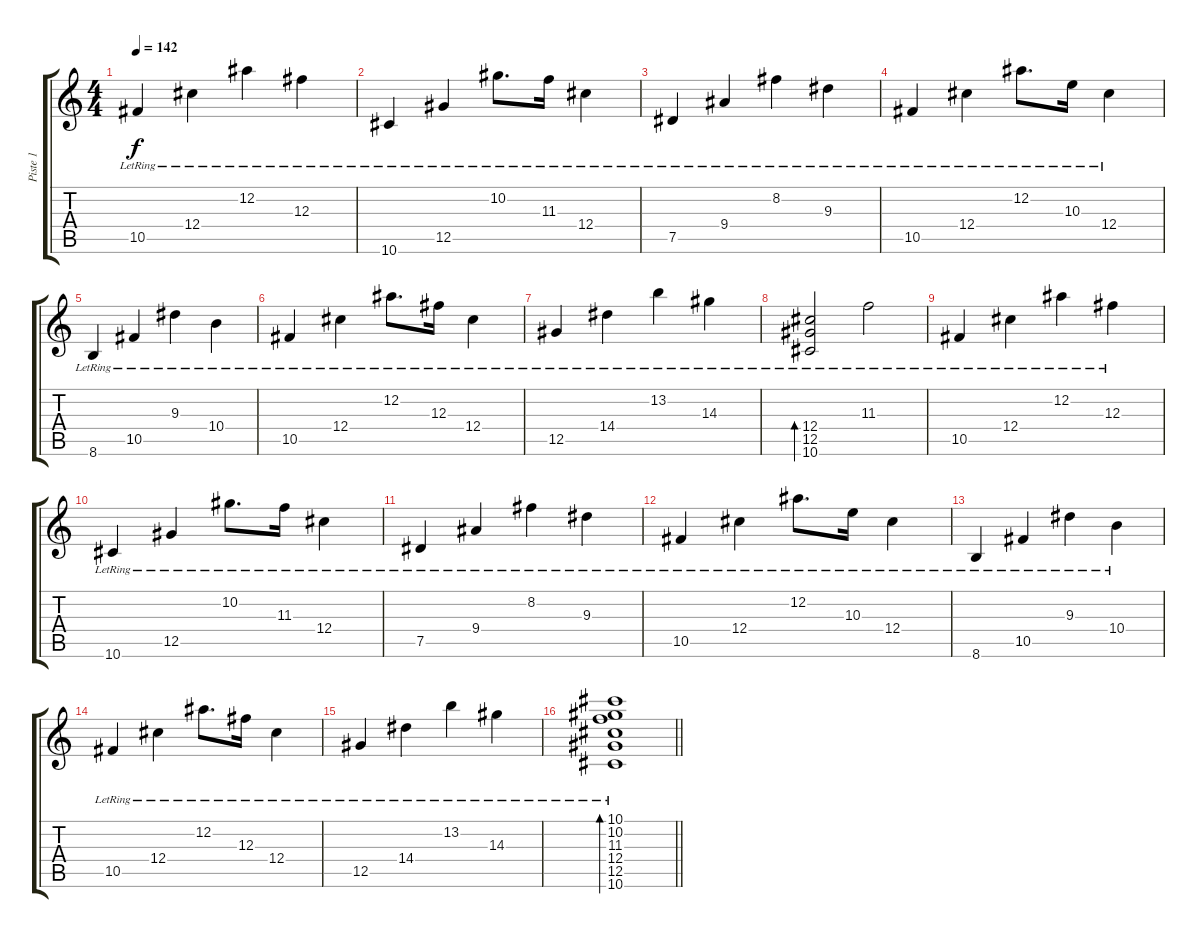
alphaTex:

\track ("Piste 1" "Piste 1") {instrument electricguitarclean}
\staff {score tabs}
\tuning (Eb4 Bb3 Gb3 Db3 Ab2 Eb2) {hide}
\ts (4 4)
\tempo 142
\clef g2
\ks c
10.5{lr}.4{dy f instrument electricguitarclean} 12.4{lr}.4 12.2{lr}.4 12.3{lr}.4 |
10.6{lr}.4 12.5{lr}.4 10.2{lr}.8{d} 11.3{lr}.16 12.4{lr}.4 |
7.5{lr}.4 9.4{lr}.4 8.2{lr}.4 9.3{lr}.4 |
10.5{lr}.4 12.4{lr}.4 12.2{lr}.8{d} 10.3{lr}.16 12.4{lr}.4 |
8.6{lr}.4 10.5{lr}.4 9.3{lr}.4 10.4{lr}.4 |
10.5{lr}.4 12.4{lr}.4 12.2{lr}.8{d} 12.3{lr}.16 12.4{lr}.4 |
12.5{lr}.4 14.4{lr}.4 13.2{lr}.4 14.3{lr}.4 |
(12.4{lr} 12.5{lr} 10.6{lr}).2{bd 240} 11.3{lr}.2 |
10.5{lr}.4 12.4{lr}.4 12.2{lr}.4 12.3{lr}.4 |
10.6{lr}.4 12.5{lr}.4 10.2{lr}.8{d} 11.3{lr}.16 12.4{lr}.4 |
7.5{lr}.4 9.4{lr}.4 8.2{lr}.4 9.3{lr}.4 |
10.5{lr}.4 12.4{lr}.4 12.2{lr}.8{d} 10.3{lr}.16 12.4{lr}.4 |
8.6{lr}.4 10.5{lr}.4 9.3{lr}.4 10.4{lr}.4 |
10.5{lr}.4 12.4{lr}.4 12.2{lr}.8{d} 12.3{lr}.16 12.4{lr}.4 |
12.5{lr}.4 14.4{lr}.4 13.2{lr}.4 14.3{lr}.4 |
\barLineRight lightlight
(10.1{lr} 10.2{lr} 11.3{lr} 12.4{lr} 12.5{lr} 10.6{lr}).1{bd 120}
